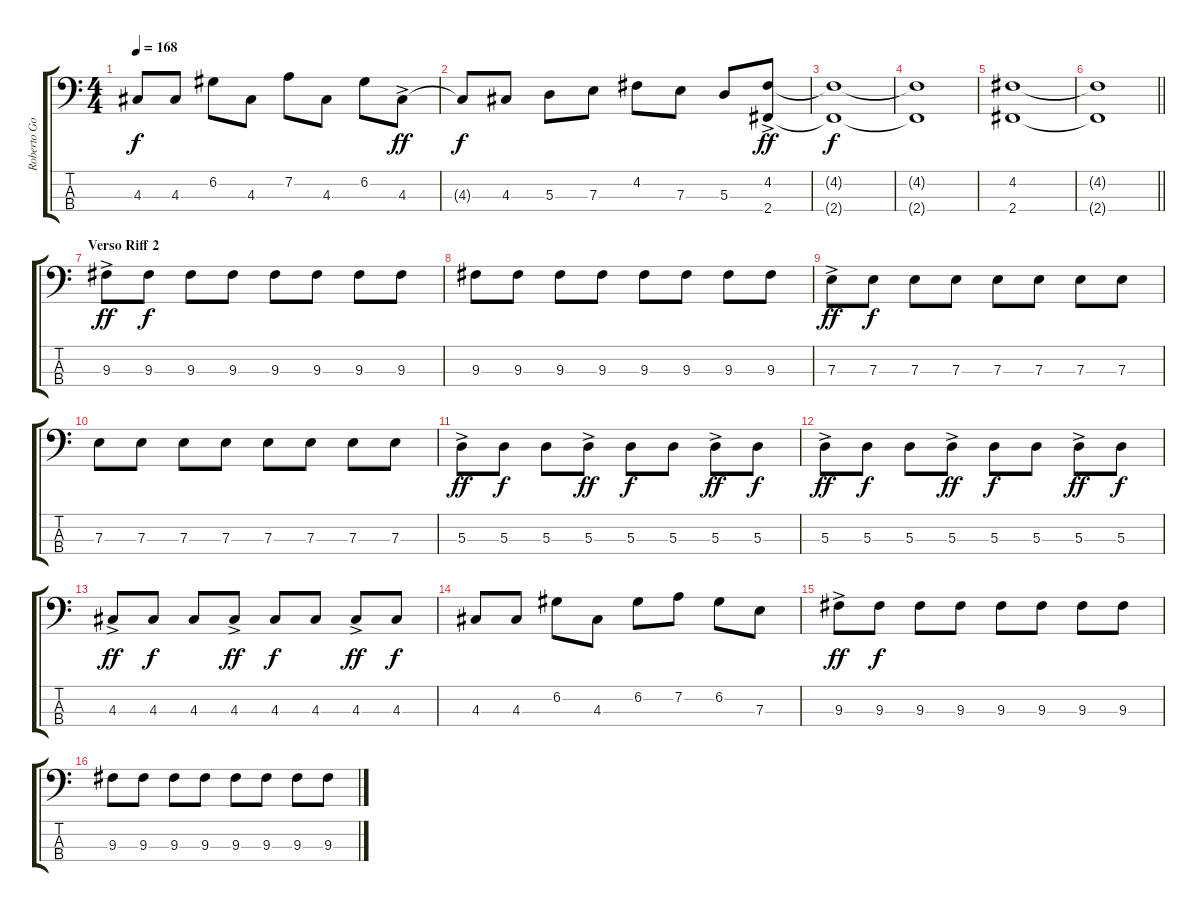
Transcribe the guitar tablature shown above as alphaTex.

\track ("Roberto Gonzalo" "Roberto Go") {instrument electricbassfinger}
\staff {score tabs}
\tuning (G2 D2 A1 E1) {hide}
\ts (4 4)
\tempo 168
\clef f4
\ks c
4.3{t}.8{dy f} 4.3.8 6.2.8 4.3.8 7.2.8 4.3.8 6.2.8 4.3{ac}.8{dy ff} |
4.3{t}.8{dy f} 4.3.8 5.3.8 7.3.8 4.2.8 7.3.8 5.3.8 (4.2 2.4{ac}).8{dy ff} |
(4.2{t} 2.4{t}).1{dy f} |
(4.2{t} 2.4{t}).1 |
(4.2 2.4).1 |
\barLineRight lightlight
(4.2{t} 2.4{t}).1 |
\section ("" "Verso Riff 2")
9.3{ac}.8{dy ff} 9.3.8{dy f} 9.3.8 9.3.8 9.3.8 9.3.8 9.3.8 9.3.8 |
9.3.8 9.3.8 9.3.8 9.3.8 9.3.8 9.3.8 9.3.8 9.3.8 |
7.3{ac}.8{dy ff} 7.3.8{dy f} 7.3.8 7.3.8 7.3.8 7.3.8 7.3.8 7.3.8 |
7.3.8 7.3.8 7.3.8 7.3.8 7.3.8 7.3.8 7.3.8 7.3.8 |
5.3{ac}.8{dy ff} 5.3.8{dy f} 5.3.8 5.3{ac}.8{dy ff} 5.3.8{dy f} 5.3.8 5.3{ac}.8{dy ff} 5.3.8{dy f} |
5.3{ac}.8{dy ff} 5.3.8{dy f} 5.3.8 5.3{ac}.8{dy ff} 5.3.8{dy f} 5.3.8 5.3{ac}.8{dy ff} 5.3.8{dy f} |
4.3{ac}.8{dy ff} 4.3.8{dy f} 4.3.8 4.3{ac}.8{dy ff} 4.3.8{dy f} 4.3.8 4.3{ac}.8{dy ff} 4.3.8{dy f} |
4.3.8 4.3.8 6.2.8 4.3.8 6.2.8 7.2.8 6.2.8 7.3.8 |
9.3{ac}.8{dy ff} 9.3.8{dy f} 9.3.8 9.3.8 9.3.8 9.3.8 9.3.8 9.3.8 |
9.3.8 9.3.8 9.3.8 9.3.8 9.3.8 9.3.8 9.3.8 9.3.8
